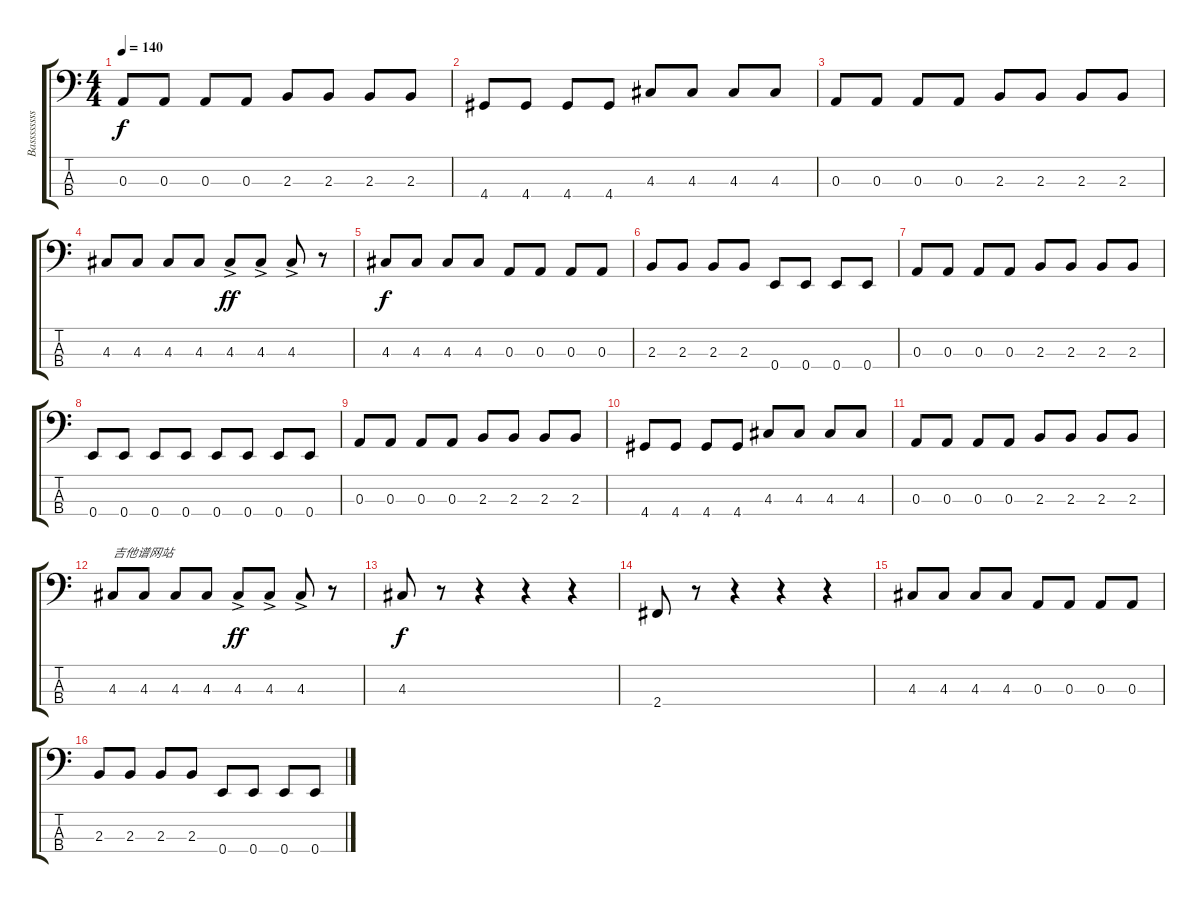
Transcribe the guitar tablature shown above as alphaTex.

\track ("Bassssssssssss" "Bassssssss") {instrument electricbassfinger}
\staff {score tabs}
\tuning (G2 D2 A1 E1) {hide}
\ts (4 4)
\tempo 140
\clef f4
\ks c
0.3.8{dy f} 0.3.8 0.3.8 0.3.8 2.3.8 2.3.8 2.3.8 2.3.8 |
4.4.8 4.4.8 4.4.8 4.4.8 4.3.8 4.3.8 4.3.8 4.3.8 |
0.3.8 0.3.8 0.3.8 0.3.8 2.3.8 2.3.8 2.3.8 2.3.8 |
4.3.8 4.3.8 4.3.8 4.3.8 4.3{ac}.8{dy ff} 4.3{ac}.8 4.3{ac}.8 r.8 |
4.3.8{dy f} 4.3.8 4.3.8 4.3.8 0.3.8 0.3.8 0.3.8 0.3.8 |
2.3.8 2.3.8 2.3.8 2.3.8 0.4.8 0.4.8 0.4.8 0.4.8 |
0.3.8 0.3.8 0.3.8 0.3.8 2.3.8 2.3.8 2.3.8 2.3.8 |
0.4.8 0.4.8 0.4.8 0.4.8 0.4.8 0.4.8 0.4.8 0.4.8 |
0.3.8 0.3.8 0.3.8 0.3.8 2.3.8 2.3.8 2.3.8 2.3.8 |
4.4.8 4.4.8 4.4.8 4.4.8 4.3.8 4.3.8 4.3.8 4.3.8 |
0.3.8 0.3.8 0.3.8 0.3.8 2.3.8 2.3.8 2.3.8 2.3.8 |
4.3.8{txt "吉他谱网站"} 4.3.8 4.3.8 4.3.8 4.3{ac}.8{dy ff} 4.3{ac}.8 4.3{ac}.8 r.8 |
4.3.8{dy f} r.8 r.4 r.4 r.4 |
2.4.8 r.8 r.4 r.4 r.4 |
4.3.8 4.3.8 4.3.8 4.3.8 0.3.8 0.3.8 0.3.8 0.3.8 |
2.3.8 2.3.8 2.3.8 2.3.8 0.4.8 0.4.8 0.4.8 0.4.8
